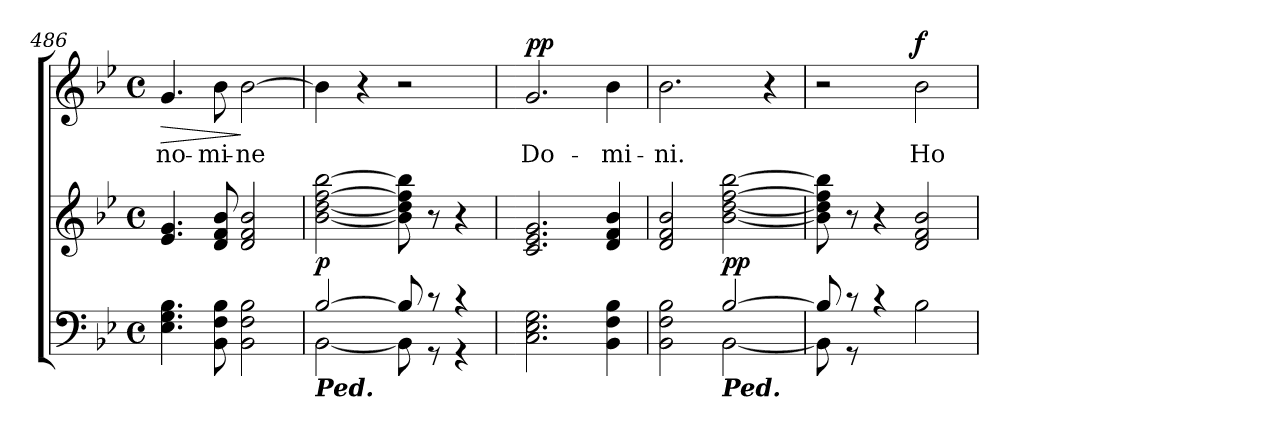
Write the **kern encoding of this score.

**kern	**kern	**dynam	**kern	**text	**dynam
*part2	*part2	*part2	*part1	*part1	*part1
*staff3	*staff2	*staff2/3	*staff1	*staff1	*staff1
*clefF4	*clefG2	*	*clefG2	*	*
*	*	*	*ITrd7c12	*	*
*k[b-e-]	*k[b-e-]	*	*k[b-e-]	*	*
*B-:	*B-:	*	*B-:	*	*
*M4/4	*M4/4	*	*M4/4	*	*
*met(c)	*met(c)	*	*met(c)	*	*
=486	=486	=486	=486	=486	=486
!	!	!	!	!LO:LY:b	!LO:HP:b
4.E-\ 4.G\ 4.B-\	4.e-/ 4.g/	.	4.G/	no-	>
!	!	!	!	!LO:LY:b	!
8BB-\ 8F\ 8B-\	8d/ 8f/ 8b-/	.	8B-\	-mi-	.
!	!	!	!	!LO:LY:b	!
2BB-\ 2F\ 2B-\	2d/ 2f/ 2b-/	.	[2B-\	-ne	]
=487	=487	=487	=487	=487	=487
*^	*	*	*	*	*
!LO:TX:b:Bi:t=Ped.	!	!	!	!	!	!
!	!	!	!LO:DY:b	!	!	!
[>2B-/	[<2BB-\	[2b-\ [2dd\ [2ff\ [2bb-\	p	4B-\]	.	.
.	.	.	.	4r	.	.
8B-/]	8BB-\]	8b-\] 8dd\] 8ff\] 8bb-\]	.	2r	.	.
8r	8r	8r	.	.	.	.
4r	4r	4r	.	.	.	.
!!LO:LB:g=z
=488	=488	=488	=488	=488	=488	=488
!	!	!	!	!	!LO:LY:b	!LO:DY:a
*v	*v	*	*	*	*	*
2.C\ 2.E-\ 2.G\	2.c/ 2.e-/ 2.g/	.	2.G/	Do-	pp
!	!	!	!	!LO:LY:b	!
4BB-\ 4F\ 4B-\	4d/ 4f/ 4b-/	.	4B-\	-mi-	.
=489	=489	=489	=489	=489	=489
*^	*	*	*	*	*
!	!	!	!	!	!LO:LY:b	!
2ryy	2BB-\ 2F\ 2B-\	2d/ 2f/ 2b-/	.	2.B-\	-ni.	.
!LO:TX:b:Bi:t=Ped.	!	!	!	!	!	!
!	!	!	!LO:DY:b	!	!	!
[>2B-/	[<2BB-\	[2b-\ [2dd\ [2ff\ [2bb-\	pp	.	.	.
.	.	.	.	4r	.	.
=490	=490	=490	=490	=490	=490	=490
8B-/]	8BB-\]	8b-\] 8dd\] 8ff\] 8bb-\]	.	2r	.	.
8r	8r	8r	.	.	.	.
4r	2.BB-\yy	4r	.	.	.	.
!	!	!	!	!	!LO:LY:b	!LO:DY:a
2B-\	.	2d/ 2f/ 2b-/	.	2B-\	Ho-	f
*v	*v	*	*	*	*	*
=	=	=	=	=	=
*-	*-	*-	*-	*-	*-
